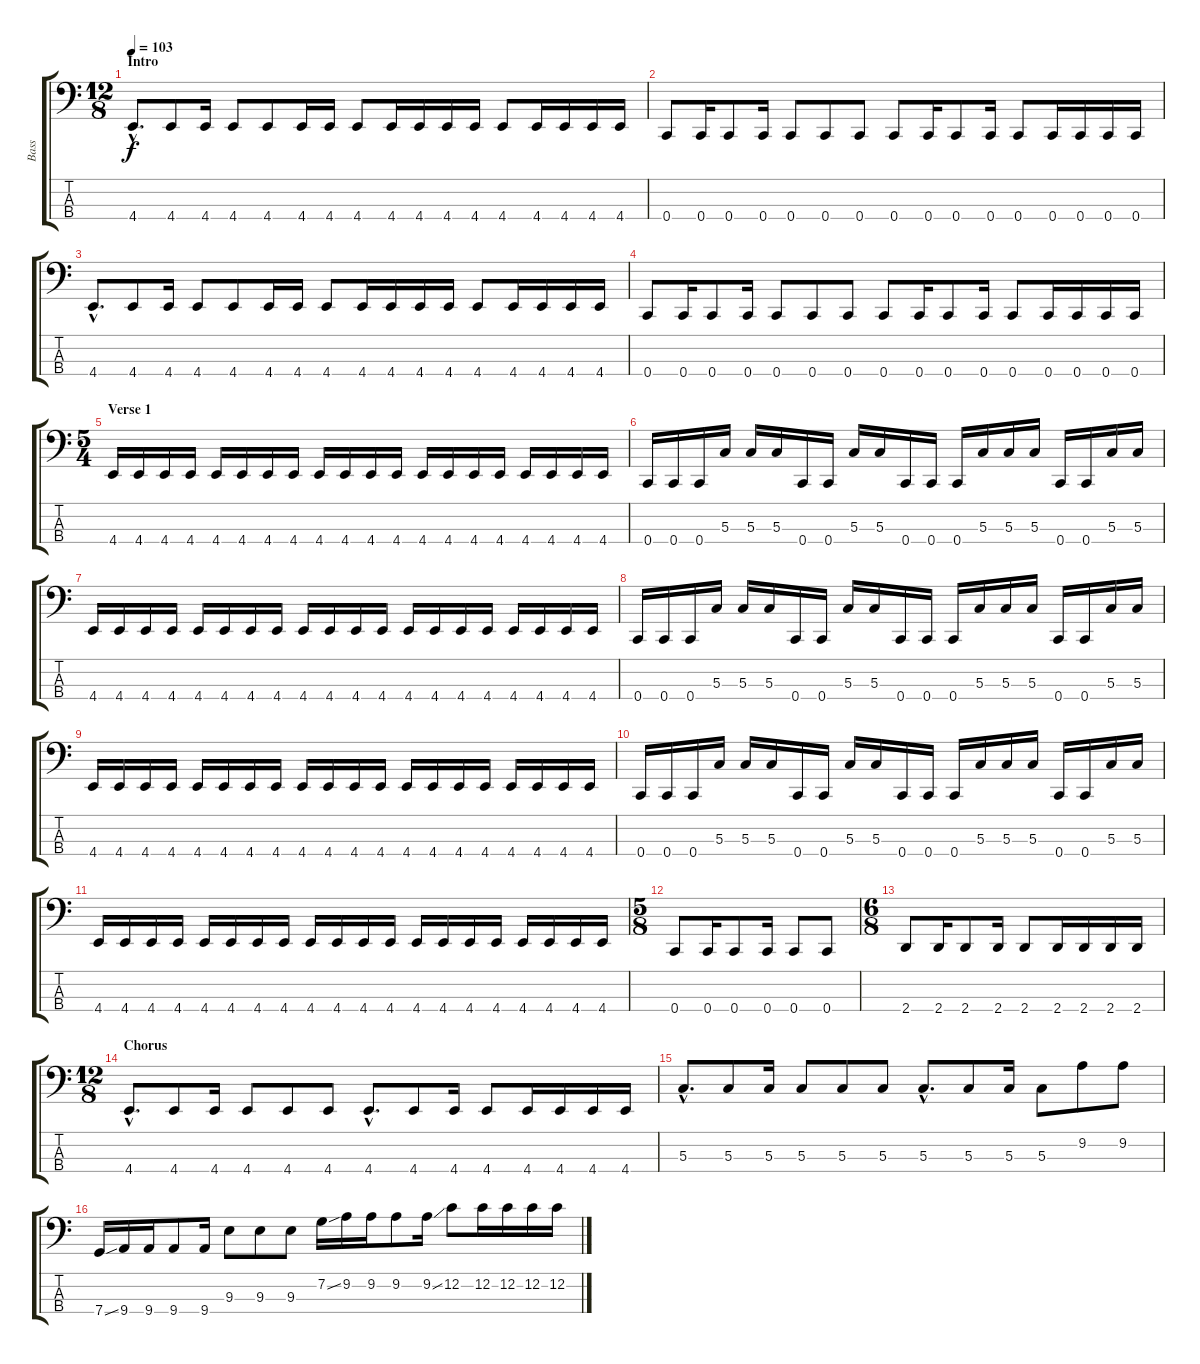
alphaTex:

\track ("Bass" "Bass") {instrument electricbasspick}
\staff {score tabs}
\tuning (F2 C2 G1 C1) {hide}
\ts (12 8)
\section ("" "Intro")
\tempo 103
\clef f4
\ks c
4.4{hac}.8{d dy f instrument electricbasspick} 4.4.8 4.4.16 4.4.8 4.4.8 4.4.16 4.4.16 4.4.8 4.4.16 4.4.16 4.4.16 4.4.16 4.4.8 4.4.16 4.4.16 4.4.16 4.4.16 |
0.4.8 0.4.16 0.4.8 0.4.16 0.4.8 0.4.8 0.4.8 0.4.8 0.4.16 0.4.8 0.4.16 0.4.8 0.4.16 0.4.16 0.4.16 0.4.16 |
4.4{hac}.8{d} 4.4.8 4.4.16 4.4.8 4.4.8 4.4.16 4.4.16 4.4.8 4.4.16 4.4.16 4.4.16 4.4.16 4.4.8 4.4.16 4.4.16 4.4.16 4.4.16 |
0.4.8 0.4.16 0.4.8 0.4.16 0.4.8 0.4.8 0.4.8 0.4.8 0.4.16 0.4.8 0.4.16 0.4.8 0.4.16 0.4.16 0.4.16 0.4.16 |
\ts (5 4)
\section ("" "Verse 1")
4.4.16 4.4.16 4.4.16 4.4.16 4.4.16 4.4.16 4.4.16 4.4.16 4.4.16 4.4.16 4.4.16 4.4.16 4.4.16 4.4.16 4.4.16 4.4.16 4.4.16 4.4.16 4.4.16 4.4.16 |
0.4.16 0.4.16 0.4.16 5.3.16 5.3.16 5.3.16 0.4.16 0.4.16 5.3.16 5.3.16 0.4.16 0.4.16 0.4.16 5.3.16 5.3.16 5.3.16 0.4.16 0.4.16 5.3.16 5.3.16 |
4.4.16 4.4.16 4.4.16 4.4.16 4.4.16 4.4.16 4.4.16 4.4.16 4.4.16 4.4.16 4.4.16 4.4.16 4.4.16 4.4.16 4.4.16 4.4.16 4.4.16 4.4.16 4.4.16 4.4.16 |
0.4.16 0.4.16 0.4.16 5.3.16 5.3.16 5.3.16 0.4.16 0.4.16 5.3.16 5.3.16 0.4.16 0.4.16 0.4.16 5.3.16 5.3.16 5.3.16 0.4.16 0.4.16 5.3.16 5.3.16 |
4.4.16 4.4.16 4.4.16 4.4.16 4.4.16 4.4.16 4.4.16 4.4.16 4.4.16 4.4.16 4.4.16 4.4.16 4.4.16 4.4.16 4.4.16 4.4.16 4.4.16 4.4.16 4.4.16 4.4.16 |
0.4.16 0.4.16 0.4.16 5.3.16 5.3.16 5.3.16 0.4.16 0.4.16 5.3.16 5.3.16 0.4.16 0.4.16 0.4.16 5.3.16 5.3.16 5.3.16 0.4.16 0.4.16 5.3.16 5.3.16 |
4.4.16 4.4.16 4.4.16 4.4.16 4.4.16 4.4.16 4.4.16 4.4.16 4.4.16 4.4.16 4.4.16 4.4.16 4.4.16 4.4.16 4.4.16 4.4.16 4.4.16 4.4.16 4.4.16 4.4.16 |
\ts (5 8)
0.4.8 0.4.16 0.4.8 0.4.16 0.4.8 0.4.8 |
\ts (6 8)
2.4.8 2.4.16 2.4.8 2.4.16 2.4.8 2.4.16 2.4.16 2.4.16 2.4.16 |
\ts (12 8)
\section ("" "Chorus")
4.4{hac}.8{d} 4.4.8 4.4.16 4.4.8 4.4.8 4.4.8 4.4{hac}.8{d} 4.4.8 4.4.16 4.4.8 4.4.16 4.4.16 4.4.16 4.4.16 |
5.3{hac}.8{d} 5.3.8 5.3.16 5.3.8 5.3.8 5.3.8 5.3{hac}.8{d} 5.3.8 5.3.16 5.3.8 9.2.8 9.2.8 |
7.4{ss}.16 9.4.16 9.4.16 9.4.8 9.4.16 9.3.8 9.3.8 9.3.8 7.2{ss}.16 9.2.16 9.2.16 9.2.8 9.2{ss}.16 12.2.8 12.2.16 12.2.16 12.2.16 12.2.16
